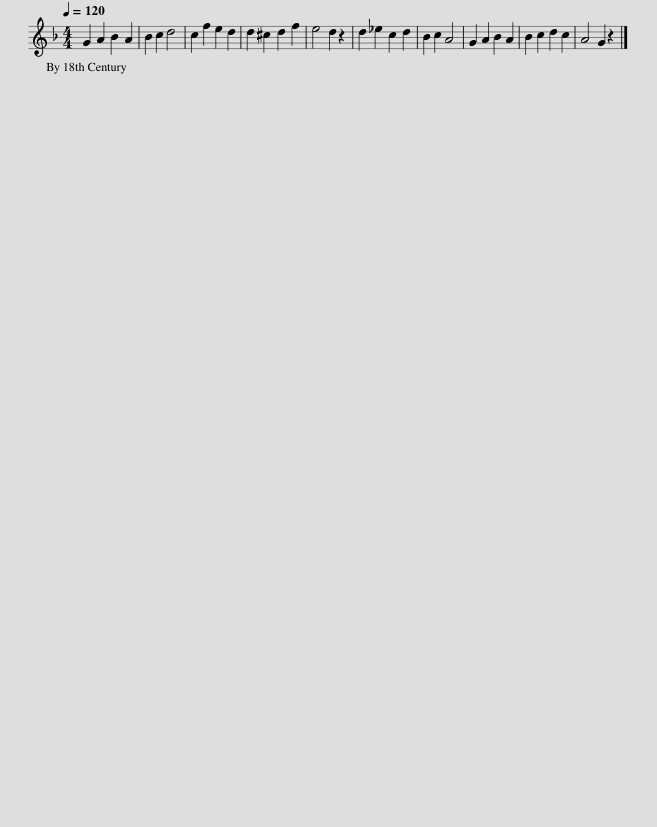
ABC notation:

X:1
L:1/8
Q:1/4=120
M:4/4
I:linebreak $
K:F
V:1 treble
V:1
 G2 A2 B2 A2 | B2 c2 d4 | c2 f2 e2 d2 | d2 ^c2 d2 f2 | e4 d2 z2 | %5
 d2 _e2 c2 d2 | B2 c2 A4 | G2 A2 B2 A2 | B2 c2 d2 c2 | A4 G2 z2 |] %10
